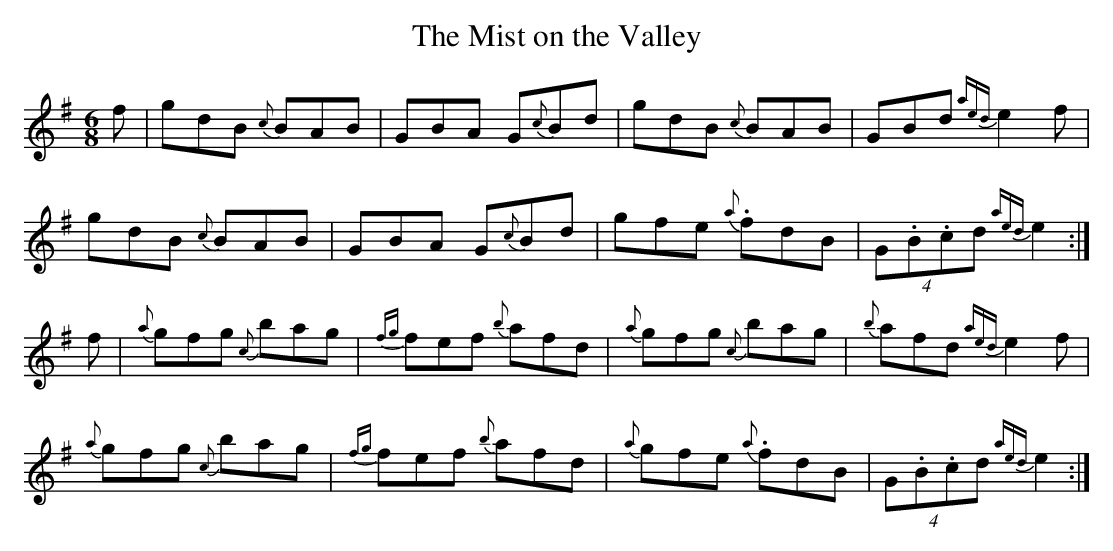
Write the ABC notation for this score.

X:1
T:Mist on the Valley, The
M:6/8
L:1/8
K:G
f|gdB {c}BAB|GBA G{c}Bd|gdB {c}BAB|GBd {aed}e2f|!
gdB {c}BAB|GBA G{c}Bd|gfe {a}.fdB|(4G.B.cd {aed}e2:|!
f|{a}gfg {c}bag|{fg}fef {b}afd|{a}gfg {c}bag|{b}afd {aed}e2f|!
{a}gfg {c}bag|{fg}fef {b}afd|{a}gfe {a}.fdB|(4G.B.cd {aed}e2:|!
